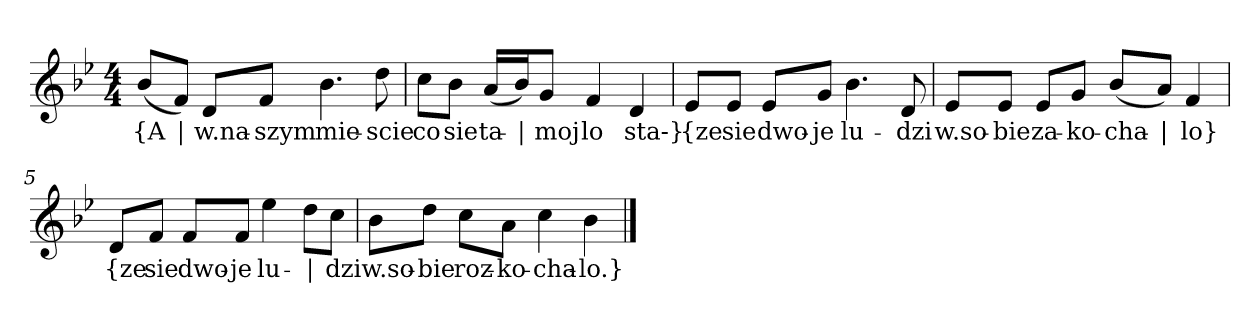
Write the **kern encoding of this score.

**kern	**text
*part1	*part1
*staff1	*staff1
*clefG2	*
*k[b-e-]	*
*B-:	*
*M4/4	*
=	=
(8b-/L	{A
8f/J)	|
8d/L	w.na-
8f/J	-szym
4.b-	mie-
8dd	-scie
=2	=2
8cc\L	co
8b-\J	sie
(16a/LL	ta-
16b-/J)	|
8g/J	-moj
4f	lo
4d	sta-}
=3y	=3y
8e-/L	{ze
8e-/J	sie
8e-/L	dwo-
8g/J	-je
4.b-	lu-
8d	-dzi
=4	=4
8e-/L	w.so-
8e-/J	-bie
8e-/L	za-
8g/J	-ko-
(8b-/L	-cha-
8a/J)	|
4f	-lo}
=5y	=5y
8d/L	{ze
8f/J	sie
8f/L	dwo-
8f/J	-je
4ee-	lu-
8dd\L	|
8cc\J	-dzi
=6	=6
8b-\L	w.so-
8dd\J	-bie
8cc\L	roz-
8a\J	-ko-
4cc	-cha-
4b-	-lo.}
==	==
*-	*-
